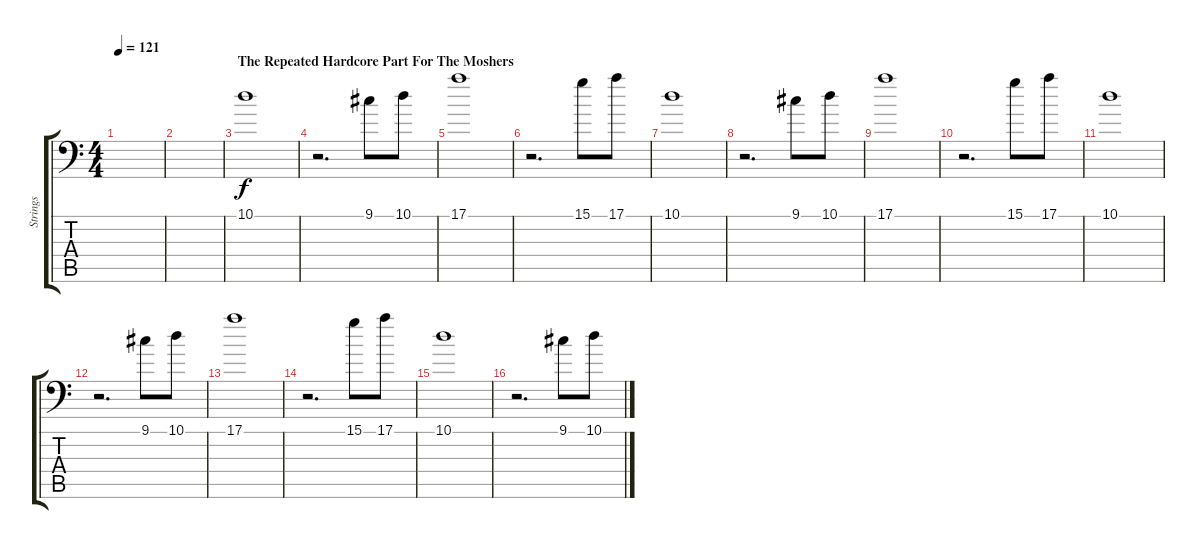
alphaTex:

\track ("Strings" "Strings") {instrument stringensemble1}
\staff {score tabs}
\tuning (E4 B3 G3 D3 A2 D1) {hide}
\ts (4 4)
\tempo 121
\clef f4
\ks c
|
|
\section ("" "The Repeated Hardcore Part For The Moshers")
10.1.1{volume 13 instrument stringensemble1} |
r.2{d} 9.1.8 10.1.8 |
17.1.1 |
r.2{d} 15.1.8 17.1.8 |
10.1.1 |
r.2{d} 9.1.8 10.1.8 |
17.1.1 |
r.2{d} 15.1.8 17.1.8 |
10.1.1 |
r.2{d} 9.1.8 10.1.8 |
17.1.1 |
r.2{d} 15.1.8 17.1.8 |
10.1.1 |
r.2{d} 9.1.8 10.1.8
